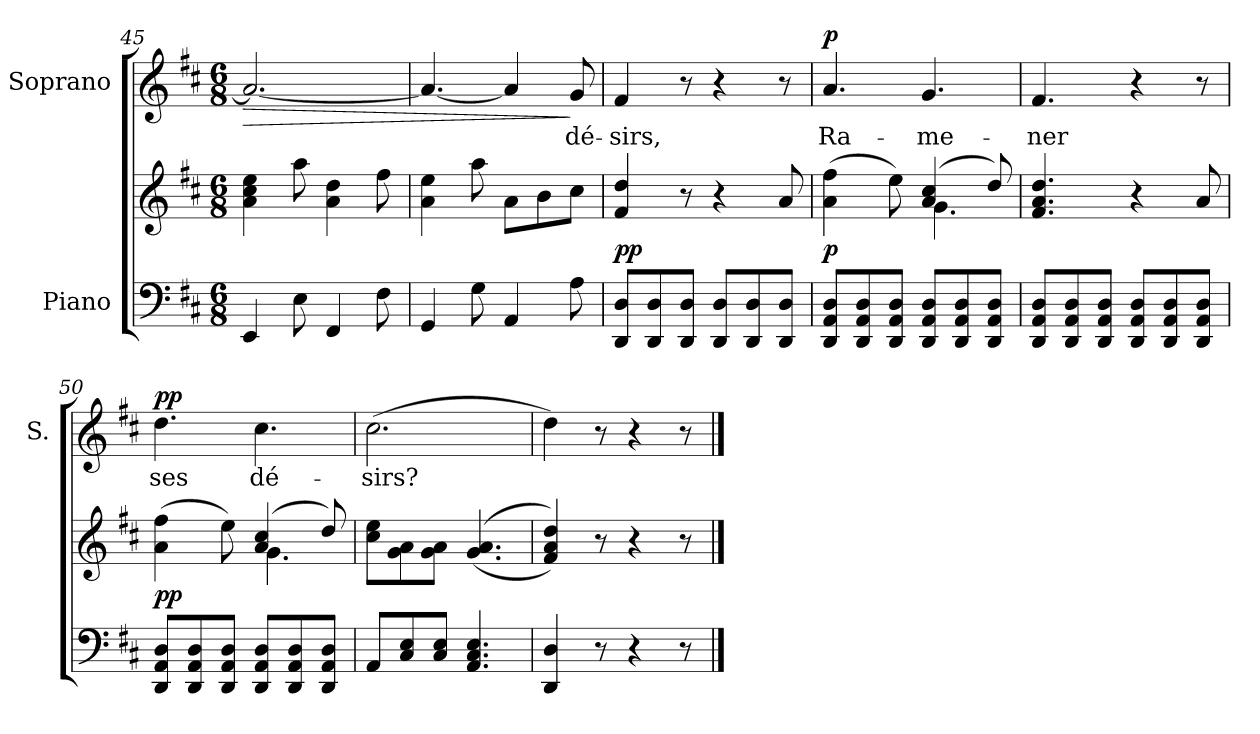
**kern	**kern	**dynam	**kern	**text	**dynam
*part2	*part2	*part2	*part1	*part1	*part1
*staff3	*staff2	*staff2/3	*staff1	*staff1	*staff1
*I"Piano	*	*	*I"Soprano	*	*
*	*	*	*I'S.	*	*
*clefF4	*clefG2	*	*clefG2	*	*
*k[f#c#]	*k[f#c#]	*	*k[f#c#]	*	*
*D:	*D:	*	*D:	*	*
*M6/8	*M6/8	*	*M6/8	*	*
=45	=45	=45	=45	=45	=45
!	!	!	!	!	!LO:HP:b
4EEi/	4ai\ 4cc#i 4eei	.	2.ai/_<	.	>
8Ei\	8aai\	.	.	.	.
4FF#i/	4ai\ 4ddi	.	.	.	.
8F#i\	8ff#i\	.	.	.	.
=46	=46	=46	=46	=46	=46
4GGi/	4ai\ 4eei	.	4.ai/_<	.	.
8Gi\	8aai\	.	.	.	.
4AAi/	8ai\L	.	4ai/]	.	.
.	8bi\	.	.	.	.
!	!	!	!	!LO:LY:b:color=#000000	!
8Ai\	8cc#i\J	.	8gi/	dé-	]
=47	=47	=47	=47	=47	=47
!	!	!	!	!LO:LY:b:color=#000000	!
8DDi/ 8Di/L	4f#i/ 4ddi	pp	4f#i/	-sirs,	.
8DDi/ 8Di/	.	.	.	.	.
8DDi/ 8Di/J	8r	.	8r	.	.
8DDi/ 8Di/L	4r	.	4r	.	.
8DDi/ 8Di/	.	.	.	.	.
8DDi/ 8Di/J	8ai/	.	8r	.	.
!!LO:LB:g=z
=48	=48	=48	=48	=48	=48
*	*^	*	*	*	*
!	!	!	!	!	!LO:LY:b:color=#000000	!
8DDi/ 8AAi/ 8Di/L	(4ai\ 4ff#i	4.ryy	p	4.ai/	Ra-	p
8DDi/ 8AAi/ 8Di/	.	.	.	.	.	.
8DDi/ 8AAi/ 8Di/J	8eei\)	.	.	.	.	.
!	!	!	!	!	!LO:LY:b:color=#000000	!
8DDi/ 8AAi/ 8Di/L	(4ai/ 4cc#i	4.gi\	.	4.gi/	-me-	.
8DDi/ 8AAi/ 8Di/	.	.	.	.	.	.
8DDi/ 8AAi/ 8Di/J	8ddi/)	.	.	.	.	.
*	*v	*v	*	*	*	*
=49	=49	=49	=49	=49	=49
!	!	!	!	!LO:LY:b:color=#000000	!
8DDi/ 8AAi/ 8Di/L	4.f#i/ 4.ai 4.ddi	.	4.f#i/	-ner	.
8DDi/ 8AAi/ 8Di/	.	.	.	.	.
8DDi/ 8AAi/ 8Di/J	.	.	.	.	.
8DDi/ 8AAi/ 8Di/L	4r	.	4r	.	.
8DDi/ 8AAi/ 8Di/	.	.	.	.	.
8DDi/ 8AAi/ 8Di/J	8ai/	.	8r	.	.
=50	=50	=50	=50	=50	=50
*	*^	*	*	*	*
!	!	!	!	!	!LO:LY:b:color=#000000	!
8DDi/ 8AAi/ 8Di/L	(4ai\ 4ff#i	4.ryy	pp	4.ddi\	ses	pp
8DDi/ 8AAi/ 8Di/	.	.	.	.	.	.
8DDi/ 8AAi/ 8Di/J	8eei\)	.	.	.	.	.
!	!	!	!	!	!LO:LY:b:color=#000000	!
8DDi/ 8AAi/ 8Di/L	(4ai/ 4cc#i	4.gi\	.	4.cc#i\	dé-	.
8DDi/ 8AAi/ 8Di/	.	.	.	.	.	.
8DDi/ 8AAi/ 8Di/J	8ddi/)	.	.	.	.	.
*	*v	*v	*	*	*	*
=51	=51	=51	=51	=51	=51
!	!	!	!	!LO:LY:b:color=#000000	!
8AAi/L	8cc#i\ 8eei\L	.	(2.cc#i\	-sirs?	.
8C#i/ 8Ei/	8gi\ 8ai\	.	.	.	.
8C#i/ 8Ei/J	8gi\ 8ai\J	.	.	.	.
4.AAi/ 4.C#i 4.Ei	((4.gi/ 4.ai	.	.	.	.
=52	=52	=52	=52	=52	=52
4DDi/ 4Di	4f#i/ 4ai 4ddi))	.	4ddi\)	.	.
8r	8r	.	8r	.	.
4r	4r	.	4r	.	.
8r	8r	.	8r	.	.
==	==	==	==	==	==
*-	*-	*-	*-	*-	*-
